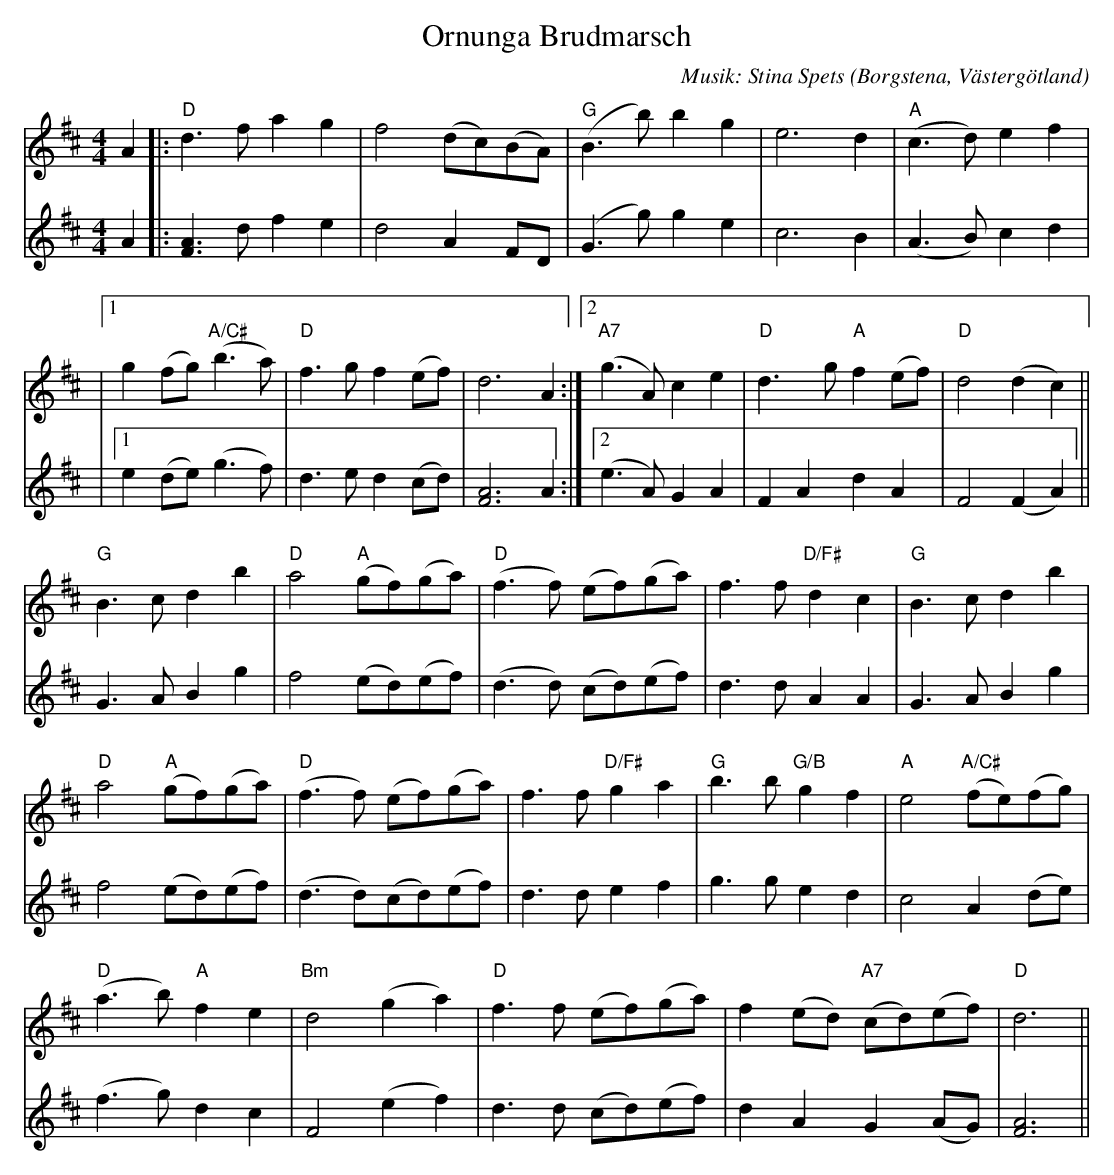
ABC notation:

X:1
T:Ornunga Brudmarsch
C:Musik: Stina Spets
O:Borgstena, Västergötland
M:4/4
V:1
V:2
K:Dmaj
V:1
A2 |: "D"d3fa2g2 | f4(dc)(BA) | "G"(B3b)b2g2 | e6d2 | "A"(c3d)e2f2 |
V:2
A2 |: [AF]3 df2e2 | d4 A2FD | (G3g)g2e2 | c6B2 | (A3B)c2d2 |
V:1
|1 g2(fg)"A/C#"(b3a) | "D"f3gf2(ef) | d6A2 :|2 "A7"(g3A)c2e2 | "D"d3g"A"f2(ef) | "D"d4(d2c2) ||
V:2
[I:repbra = 0]|1 e2 (de)(g3f) | d3ed2(cd) | [AF]6A2 :|2 (e3A)G2A2 | F2A2d2A2 | F4(F2A2) ||
V:1
"G"B3cd2b2 | "D"a4"A"(gf)(ga) | "D"(f3f) (ef)(ga) | f3f"D/F#"d2c2 | "G"B3cd2b2 |
V:2
G3AB2g2 | f4(ed)(ef) | (d3d) (cd)(ef) | d3dA2A2 | G3AB2g2 |
V:1
"D"a4"A"(gf)(ga) | "D"(f3f) (ef)(ga) | f3f"D/F#"g2a2 | "G"b3b"G/B"g2f2 | "A"e4"A/C#"(fe)(fg) |
V:2
f4(ed)(ef) | (d3d)(cd)(ef) | d3de2f2 | g3ge2d2 | c4A2(de) |
V:1
"D"(a3b)"A"f2e2 | "Bm"d4(g2a2) | "D"f3f (ef)(ga) | f2(ed) "A7"(cd)(ef) | "D"d6 ||
V:2
(f3g)d2c2 | F4(e2f2) | d3d (cd)(ef) | d2A2G2(AG) | [AF]6 ||
